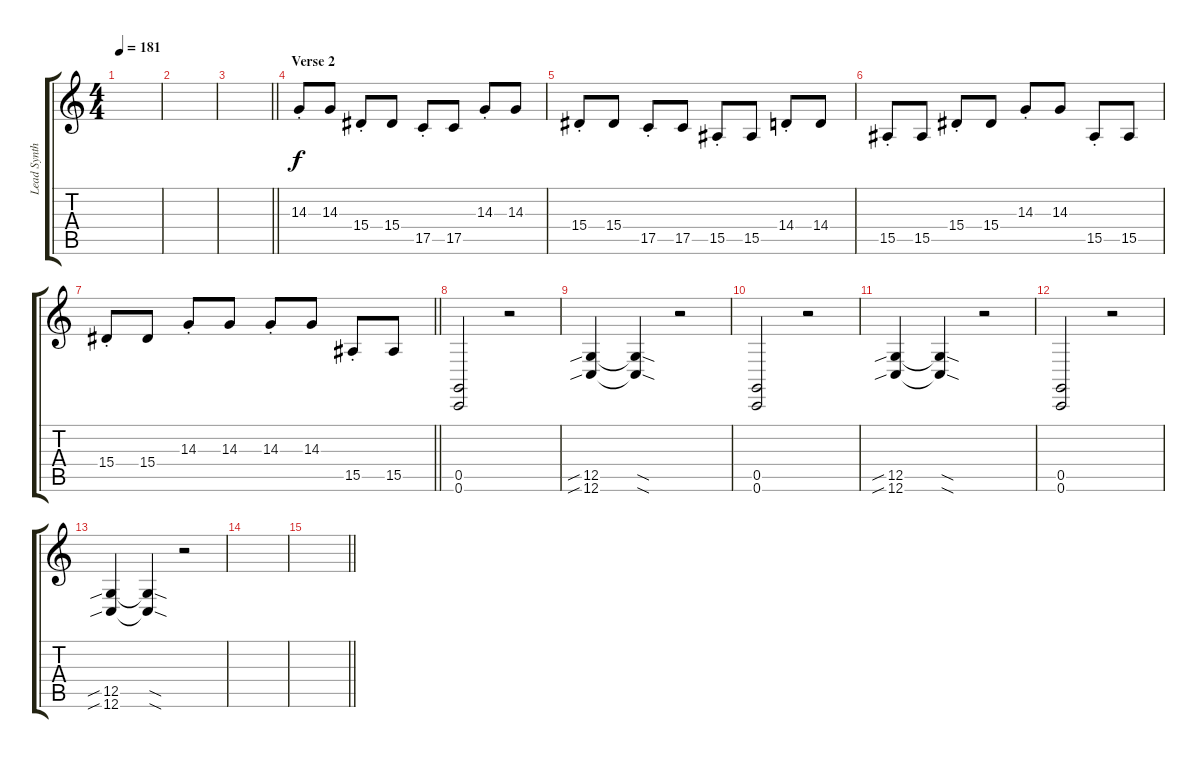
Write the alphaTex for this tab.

\track ("Lead Synth" "Lead Synth") {instrument lead2sawtooth}
\staff {score tabs}
\tuning (D4 A3 F3 C3 G2 C2) {hide}
\ts (4 4)
\tempo 181
\clef g2
\ks c
|
|
\barLineRight lightlight
|
\section ("" "Verse 2")
14.3{st}.8{volume 9} 14.3.8 15.4{st}.8 15.4.8 17.5{st}.8 17.5.8 14.3{st}.8 14.3.8 |
15.4{st}.8 15.4.8 17.5{st}.8 17.5.8 15.5{st}.8 15.5.8 14.4{st}.8 14.4.8 |
15.5{st}.8 15.5.8 15.4{st}.8 15.4.8 14.3{st}.8 14.3.8 15.5{st}.8 15.5.8 |
\barLineRight lightlight
15.4{st}.8 15.4.8 14.3{st}.8 14.3.8 14.3{st}.8 14.3.8 15.5{st}.8 15.5.8 |
(0.5 0.6).2{volume 10} r.2 |
(12.5{sib} 12.6{sib}).4 (12.5{sod t} 12.6{sod t}).4 r.2 |
(0.5 0.6).2 r.2 |
(12.5{sib} 12.6{sib}).4 (12.5{sod t} 12.6{sod t}).4 r.2 |
(0.5 0.6).2 r.2 |
(12.5{sib} 12.6{sib}).4 (12.5{sod t} 12.6{sod t}).4 r.2 |
|
\barLineRight lightlight
